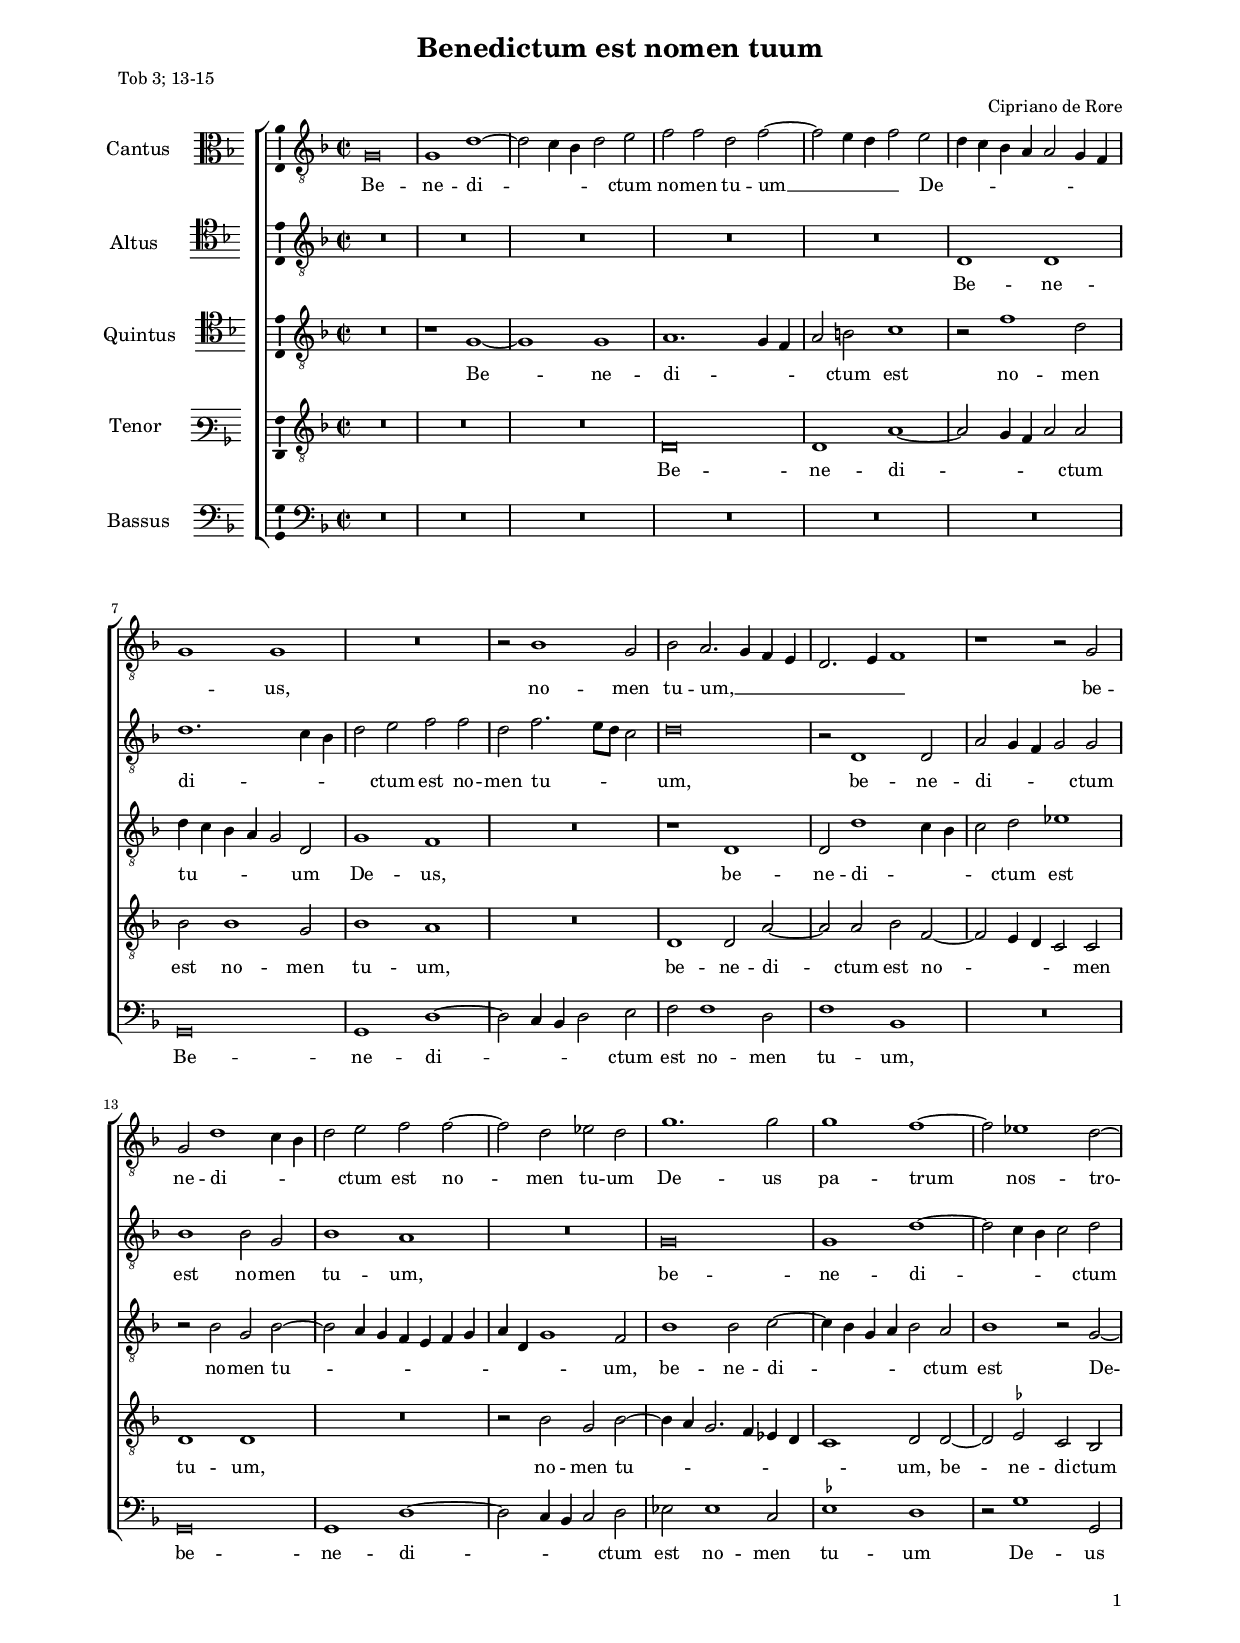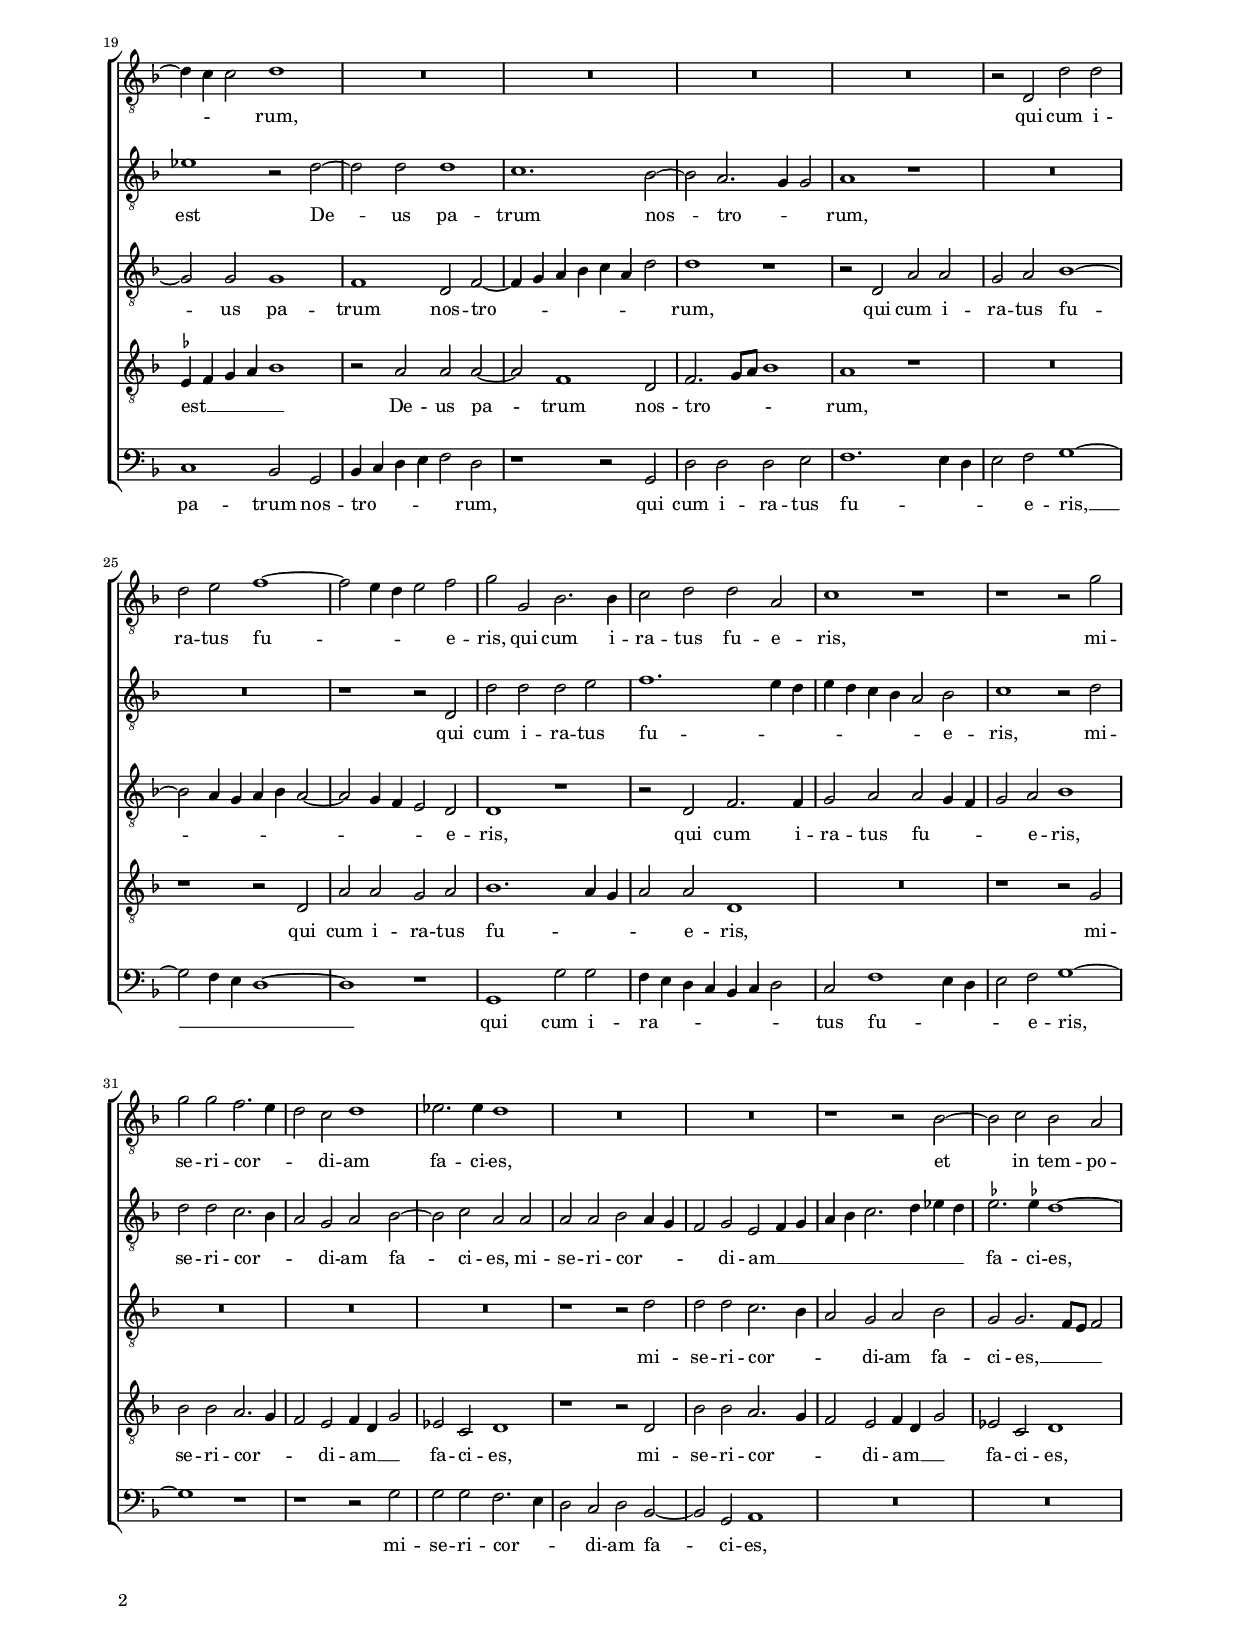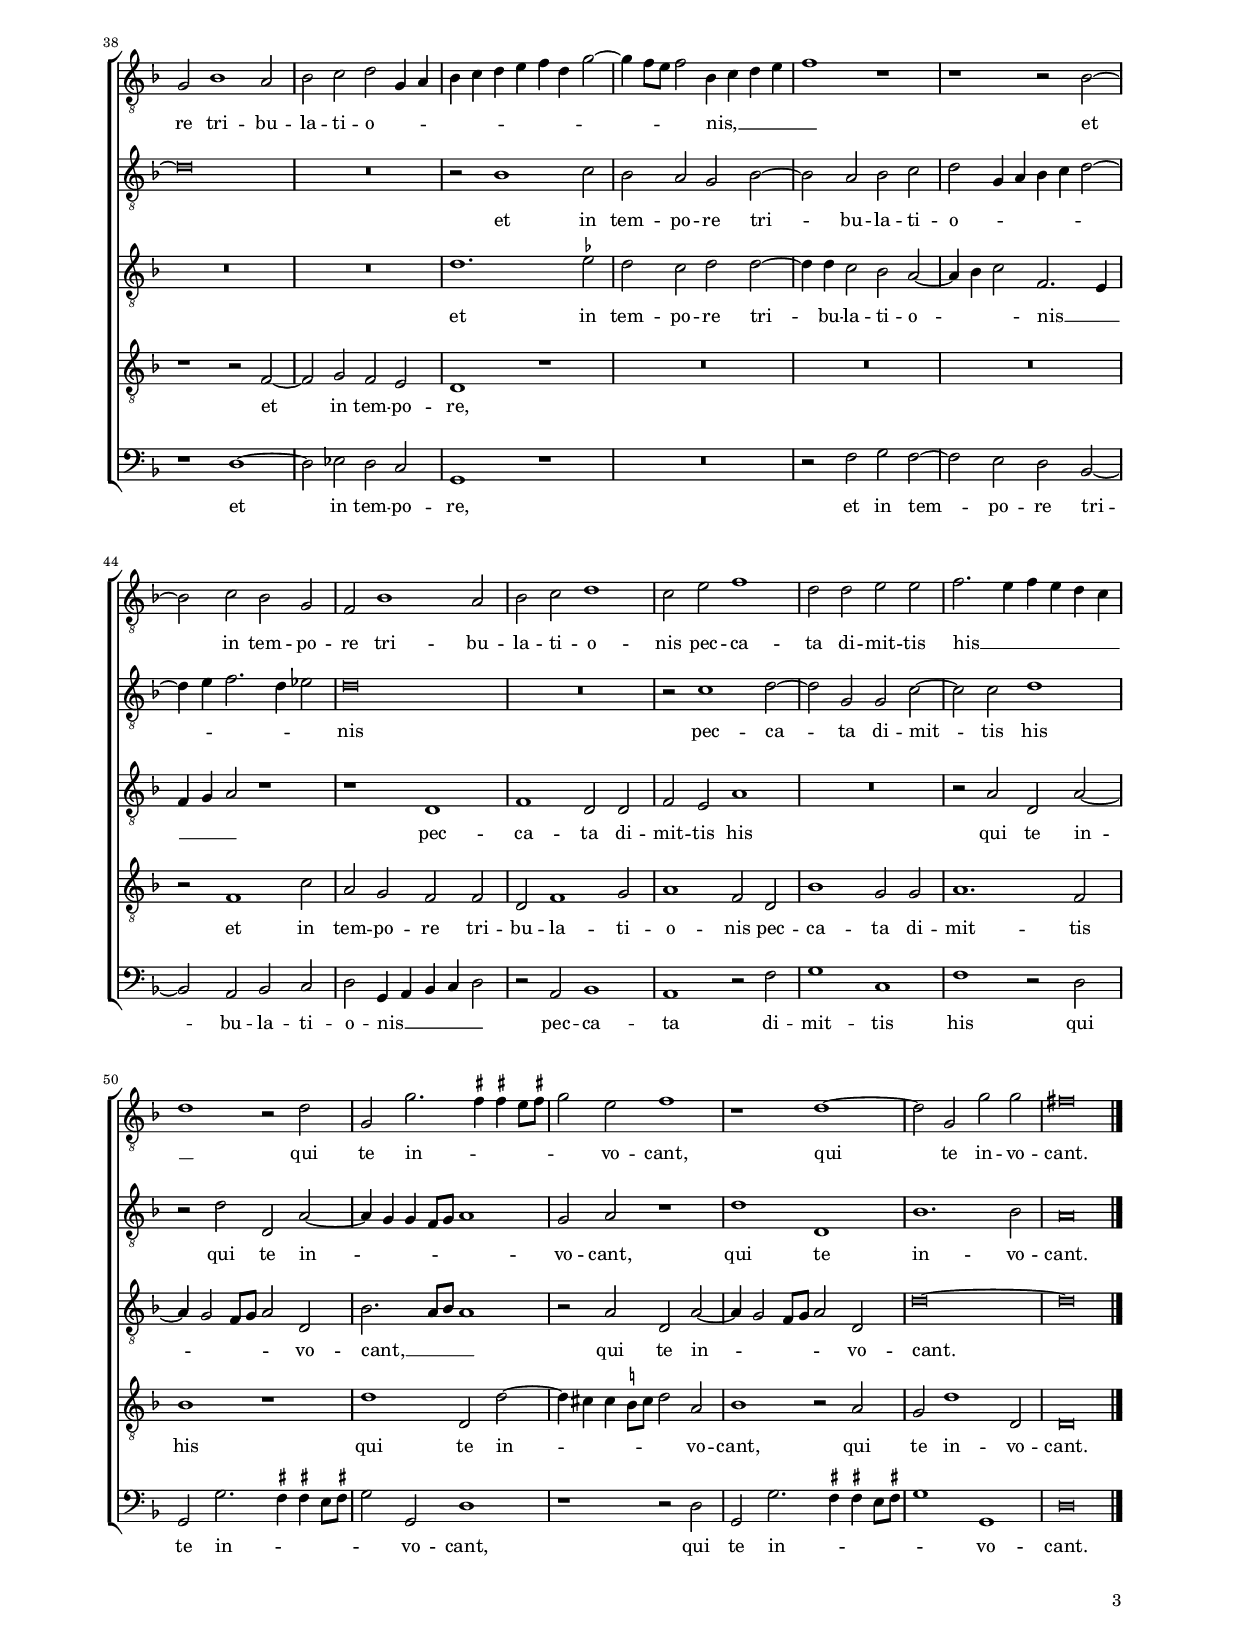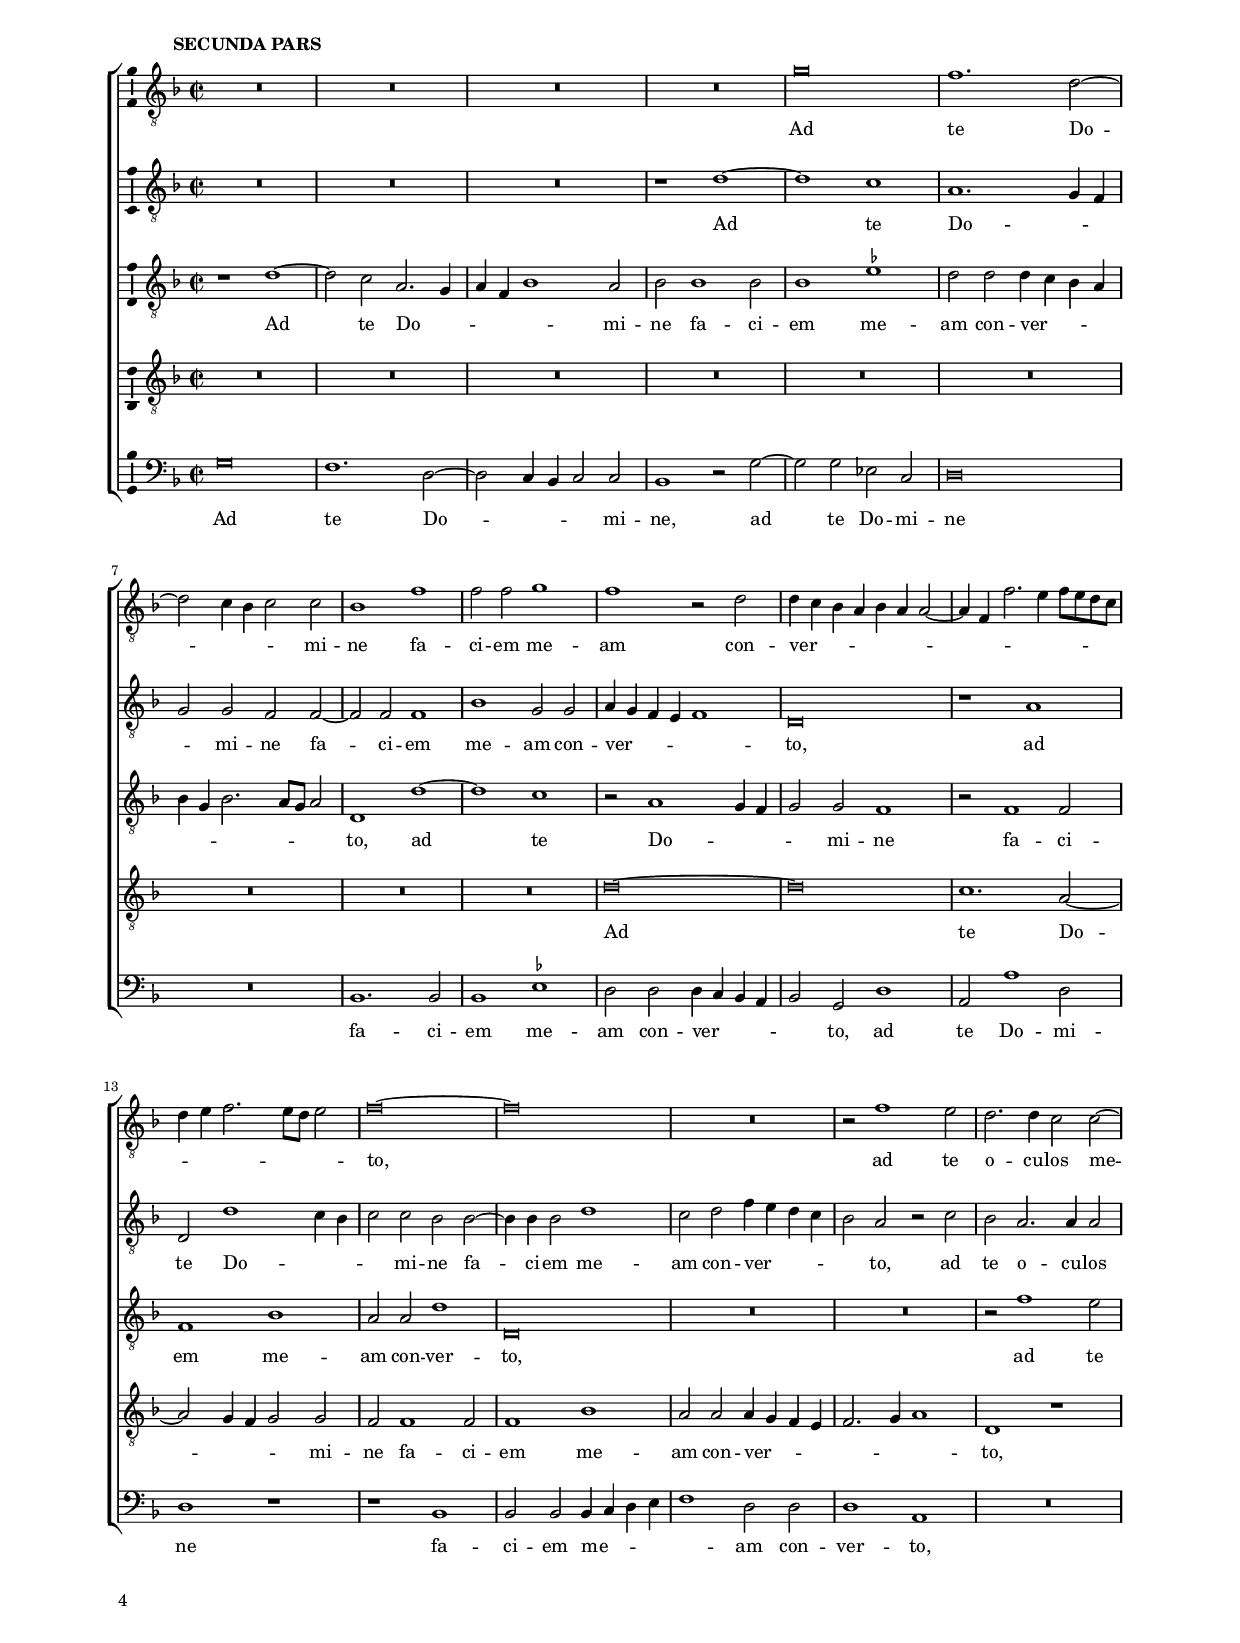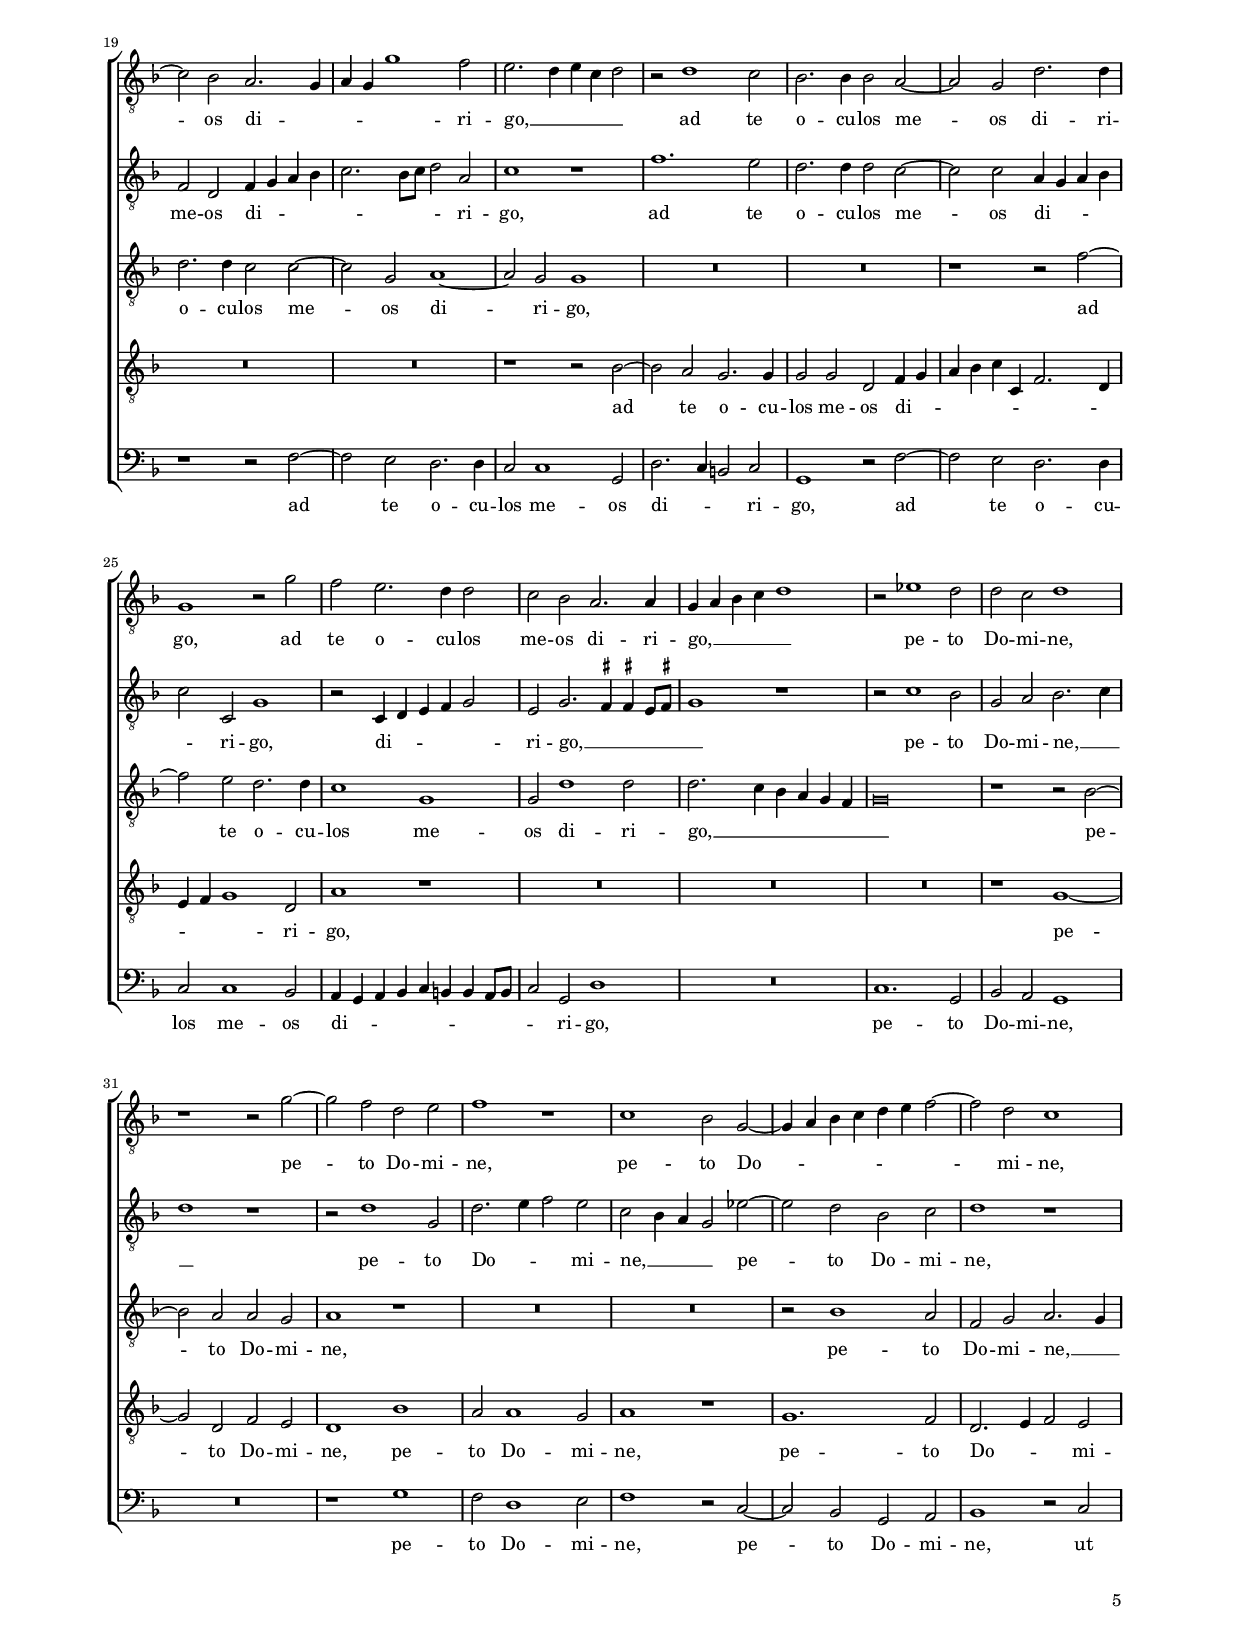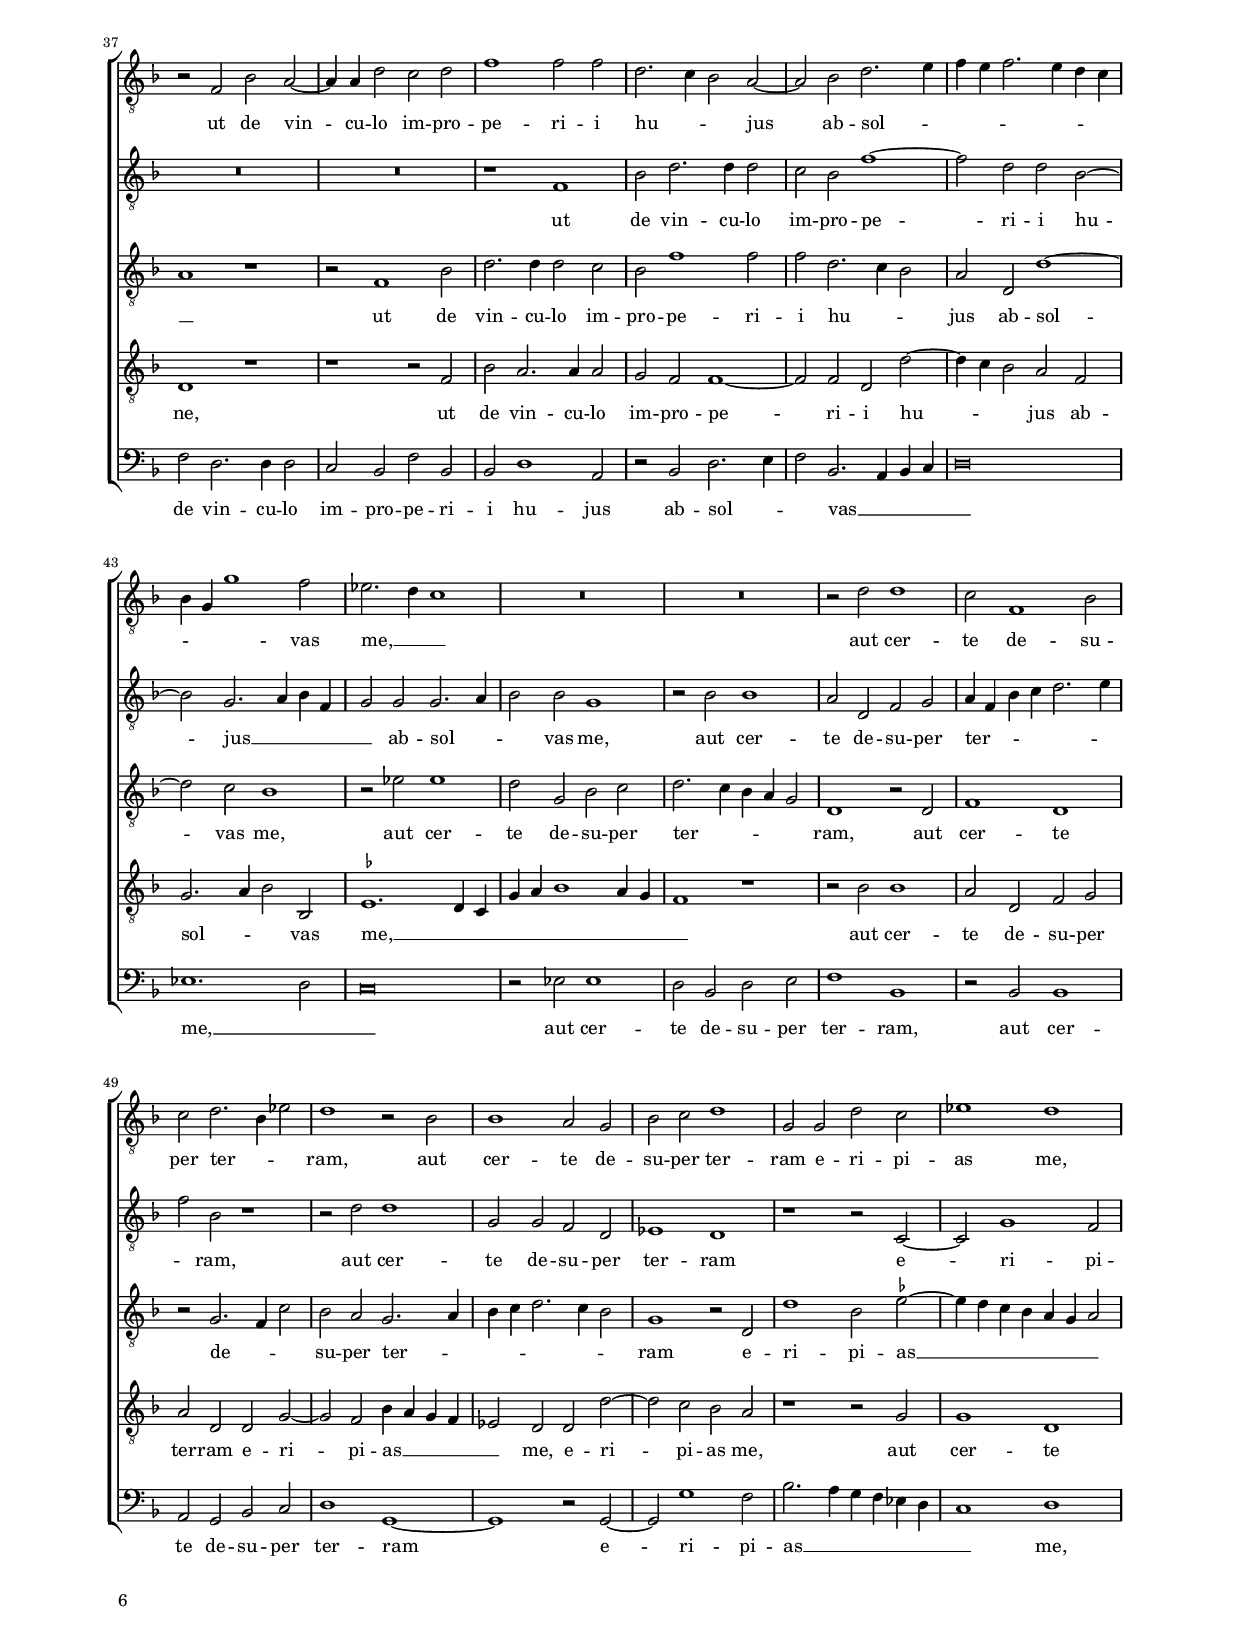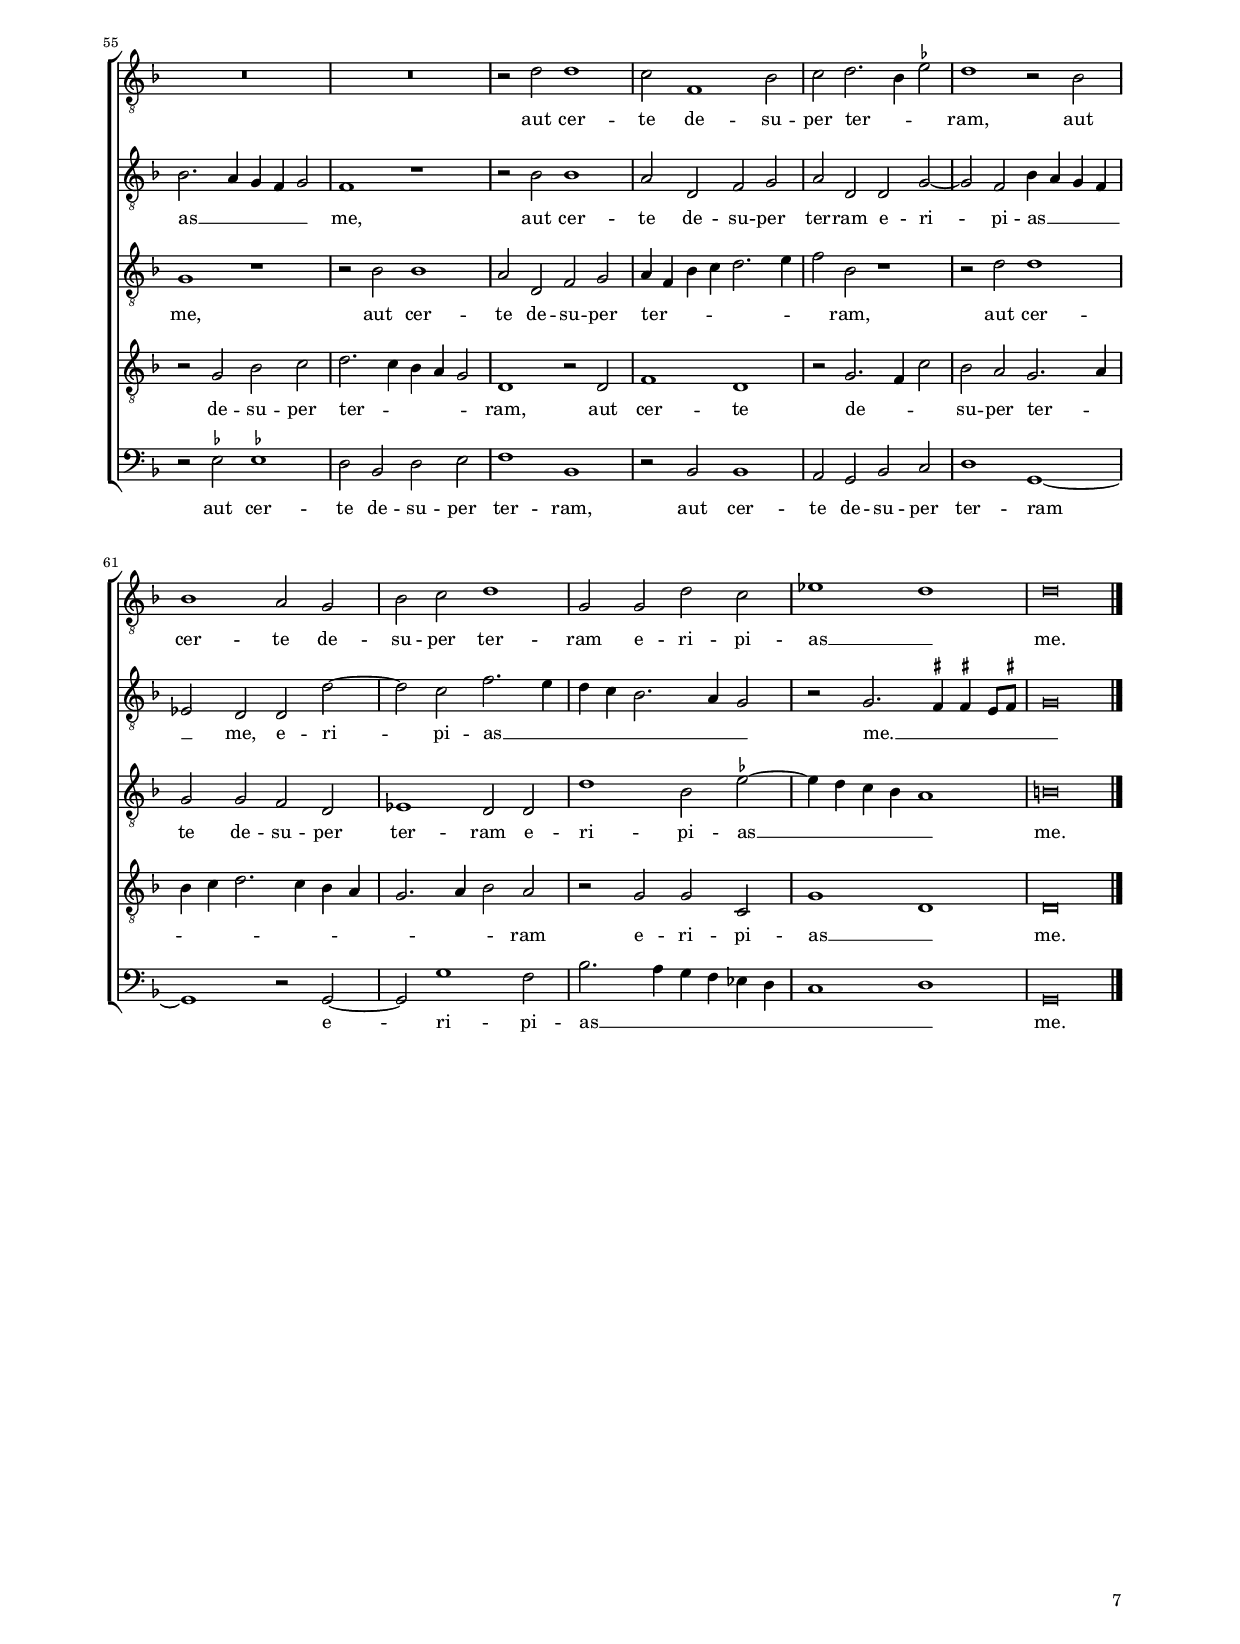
\header
{
  title="Benedictum est nomen tuum"
  composer=\markup { \column { \transparent "x" "Cipriano de Rore" } }
  poet="Tob 3; 13-15"
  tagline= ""
}

\version "2.24.1"
\language deutsch
#(set-global-staff-size 15)
% #(set-default-paper-size "letter")
#(ly:set-option 'point-and-click #f)

	
	ficta = { \once \set suggestAccidentals = ##t }
	
	forget = #(define-music-function (music) (ly:music?) #{
		\accidentalStyle forget
		$music
		\accidentalStyle default
		#})
	
  

\paper
	{
	top-margin = 1.8 \cm
	bottom-margin = 1.2 \cm
	left-margin = 2 \cm
	right-margin = 2 \cm
	ragged-bottom = ##f
	ragged-last-bottom = ##t
	print-page-number = ##f
	score-system-spacing = #'((basic-distance . 16) (minimum-distance . 14) (padding . 5) (strechability . 150))
	system-system-spacing = #'((basic-distance . 16) (minimum-distance . 14) (padding . 5) (strechability . 150))
	oddFooterMarkup=\markup   \fill-line { "" \fromproperty #'page:page-number-string }
	evenFooterMarkup=\markup  \fill-line { \fromproperty #'page:page-number-string "" }
	last-bottom-spacing = #'((basic-distance . 12) (minimum-distance . 7) (padding . 4))
%	systems-per-page = 3
%	page-count = 6
%	min-systems-per-page = 3
	}

global = {
    % \set Staff.autoBeaming = ##f
	\key f \major
	\time 2/2 \set Score.measureLength = #(ly:make-moment 2/1)
	\set Score.tempoHideNote = ##t
	\tempo 2 = 90
	\skip 1*2*55 \bar "|."
	}
	

incipitcantus = \markup { \score {
	{
	\set Staff.instrumentName = \markup { \fontsize #1 "Cantus" }
	\key f \major
	\clef alto
	s4 \bar ""
	}
	\layout  {
	raggedright = ##t
	indent = 1.8 \cm
	line-width = 2.5 \cm
	\context { \Staff \remove Time_signature_engraver }
	\override Staff.Clef.Y-extent = #'(0 . 0)
	}} \hspace #1 }
      
      
incipitaltus = \markup { \score {
	{
	\set Staff.instrumentName = \markup { \fontsize #1 "Altus" }
	\key f \major
	\clef tenor
	s4 \bar ""
	}
	\layout  {
	raggedright = ##t
	indent = 1.8 \cm
	line-width = 2.5 \cm
	\context { \Staff \remove Time_signature_engraver }
	\override Staff.Clef.Y-extent = #'(0 . 0)
	}} \hspace #1 }

      
incipitquintus = \markup { \score {
	{
	\set Staff.instrumentName = \markup { \fontsize #1 "Quintus" }
	\key f \major
	\clef tenor
	s4 \bar ""
	}
	\layout  {
	raggedright = ##t
	indent = 1.8 \cm
	line-width = 2.5 \cm
	\context { \Staff \remove Time_signature_engraver }
	\override Staff.Clef.Y-extent = #'(0 . 0)
	}} \hspace #1 }


incipittenor = \markup { \score {
	{
	\set Staff.instrumentName = \markup { \fontsize #1 "Tenor" }
	\key f \major
	\clef varbaritone
	s4 \bar ""
	}
	\layout  {
	raggedright = ##t
	indent = 1.8 \cm
	line-width = 2.5 \cm
	\context { \Staff \remove Time_signature_engraver }
	\override Staff.Clef.Y-extent = #'(0 . 0)
	}} \hspace #1 }
      
     
      
incipitbassus = \markup { \score {
	{
	\set Staff.instrumentName = \markup { \fontsize #1 "Bassus" }
	\key f \major
	\clef bass
	s4 \bar ""
	}
	\layout  {
	raggedright = ##t
	indent = 1.8 \cm
	line-width = 2.5 \cm
	\context { \Staff \remove Time_signature_engraver }
	\override Staff.Clef.Y-extent = #'(0 . 0)
	}} \hspace #1 }


cantus =  \relative c'
	{
	g\breve
	g1 d'~
	d2 c4 b d2 e
	f2 f d f~
%5
	f2 e4 d f2 e |
	d4 c b a a2 g4 f
	g1 g
	R\breve
	r2 b1 g2
%10
	b2 a2. g4 f e |
	d2. e4 f1
	r1 r2 g
	g2 d'1 c4 b
	d2 e f f~
%15
	f2 d es d |
	g1. g2
	g1 f~
	f2 es1 d2~
	d4 c c2 d1
%20
	R\breve |
	R\breve
	R\breve
	R\breve
	r2 d, d' d
%25
	d2 e f1~ |
	f2 e4 d e2 f
	g2 g, b2. b4
	c2 d d a
	c1 r
%30
	r1 r2 g' |
	g2 g f2. e4
	d2 c d1
	es2. es4 d1
	R\breve
%35
	R\breve |
	r1 r2 b~
	b2 c b a
	g2 b1 a2
	b2 c d g,4 a
%40
	b4 c d e f d g2~ |
	g4 f8 e f2 b,4 c d e
	f1 r
	r1 r2 b,~
	b2 c b g
%45
	f2 b1 a2 |
	b2 c d1
	c2 e f1
	d2 d e e
	f2. e4 f e d c
%50
	d1 r2 d |
	g,2 g'2. \ficta fis4 \ficta fis! e8 \ficta fis!
	g2 e f1
	r1 d~
	d2 g, g' g
%55
	fis\breve |
	}


altus =  \relative c'
	{
	R\breve
	R\breve
	R\breve
	R\breve
%5
	R\breve |
	d,1 d
	d'1. c4 b
	d2 e f f
	d2 f2. e8 d c2
%10
	d\breve |
	r2 d,1 d2
	a'2 g4 f g2 g
	b1 b2 g
	b1 a
%15
	R\breve |
	g\breve
	g1 d'~
	d2 c4 b c2 d
	es1 r2 d~
%20
	d2 d d1 |
	c1. b2~
	b2 a2. g4 g2
	a1 r
	R\breve
%25
	R\breve |
	r1 r2 d,
	d'2 d d e
	f1. e4 d
	e4 d c b a2 b
%30
	c1 r2 d |
	d2 d c2. b4
	a2 g a b~
	b2 c a a
	a2 a b a4 g
%35
	f2 g e f4 g |
	a4 b c2. d4 es d
	\ficta es2. \ficta es!4 d1~
	d\breve
	R\breve
%40
	r2 b1 c2 |
	b2 a g b~
	b2 a b c
	d2 g,4 a b c d2~
	d4 e f2. d4 es2
%45
	d\breve |
	R\breve
	r2 c1 d2~
	d2 g, g c~
	c2 c d1
%50
	r2 d d, a'~ |
	a4 g g f8 g a1
	g2 a r1
	d1 d,
	b'1. b2
%55
	a\breve |
	}


quintus =  \relative c'
	{
	R\breve
	r1 g~
	g1 g
	a1. g4 f
%5
	a2 h c1 |
	r2 f1 d2
	d4 c b a g2 d
	g1 f
	R\breve
%10
	r1 d |
	d2 d'1 c4 b
	c2 d es1
	r2 b g b~
	b2 a4 g f4 e f g
%15
	a4 d, g1 f2 |
	b1 b2 c~
	c4 b g a b2 a
	b1 r2 g~
	g2 g g1
%20
	f1 d2 f~ |
	f4 g a b c a d2
	d1 r
	r2 d, a' a
	g2 a b1~
%25
	b2 a4 g a b a2~ |
	a2 g4 f e2 d
	d1 r
	r2 d f2. f4
	g2 a a g4 f
%30
	g2 a b1 |
	R\breve
	R\breve
	R\breve
	r1 r2 d
%35
	d2 d c2. b4 |
	a2 g a b
	g2 g2. f8 e f2
	R\breve
	R\breve
%40
	d'1. \ficta es2 |
	d2 c d d~
	d4 d c2 b a~
	a4 b c2 f,2. e4
	f4 g a2 r1
%45
	r1 d, |
	f1 d2 d
	f2 e a1
	R\breve
	r2 a d, a'~
%50
	a4 g2 f8 g a2 d, |
	b'2. a8 b a1
	r2 a d, a'~
	a4 g2 f8 g a2 d,
	d'\breve~
%55
	d\breve |
	}


tenor  =  \relative c
	{
	R\breve
	R\breve
	R\breve
	d\breve
%5
	d1 a'~ |
	a2 g4 f a2 a
	b2 b1 g2
	b1 a
	R\breve
%10
	d,1 d2 a'~ |
	a2 a b f~
	f2 e4 d c2 c
	d1 d
	R\breve
%15
	r2 b' g b~ |
	b4 a g2. f4 es d
	c1 d2 d~
	d2 \ficta es c b
	\ficta es4 f g a b1
%20
	r2 a a a~ |
	a2 f1 d2
	f2. g8 a b1
	a1 r
	R\breve
%25
	r1 r2 d, |
	a'2 a g a
	b1. a4 g
	a2 a d,1
	R\breve
%30
	r1 r2 g |
	b2 b a2. g4
	f2 e f4 d g2
	es2 c d1
	r1 r2 d
%35
	b'2 b a2. g4 |
	f2 e f4 d g2
	es2 c d1
	r1 r2 f~
	f2 g f e
%40
	d1 r |
	R\breve
	R\breve
	R\breve
	r2 f1 c'2
%45
	a2 g f f |
	d2 f1 g2
	a1 f2 d
	b'1 g2 g
	a1. f2
%50
	b1 r |
	d1 d,2 d'~
	d4 cis cis \ficta h8 cis d2 a
	b1 r2 a
	g2 d'1 d,2
%55
	d\breve |
	}


bassus  =  \relative c
	{
	R\breve
	R\breve
	R\breve
	R\breve
%5
	R\breve |
	R\breve
	g\breve
	g1 d'~
	d2 c4 b d2 e
%10
	f2 f1 d2 |
	f1 b,
	R\breve
	g\breve
	g1 d'~
%15
	d2 c4 b c2 d |
	es2 es1 c2
	\ficta es1 d
	r2 g1 g,2
	c1 b2 g
%20
	b4 c d e f2 d |
	r1 r2 g,
	d'2 d d e
	f1. e4 d
	e2 f g1~
%25
	g2 f4 e d1~ |
	d1 r
	g,1 g'2 g
	f4 e d c b c d2
	c2 f1 e4 d
%30
	e2 f g1~ |
	g1 r
	r1 r2 g
	g2 g f2. e4
	d2 c d b~
%35
	b2 g a1 |
	R\breve
	R\breve
	r1 d~
	d2 es d c
%40
	g1 r |
	R\breve
	r2 f' g f~
	f2 e d b~
	b2 a b c
%45
	d2 g,4 a b c d2 |
	r2 a b1
	a1 r2 f'
	g1 c,
	f1 r2 d
%50
	g,2 g'2. \ficta fis4 \ficta fis! e8 \ficta fis! |
	g2 g, d'1
	r1 r2 d
	g,2 g'2. \ficta fis4 \ficta fis! e8 \ficta fis!
	g1 g,
%55
	d'\breve |
	}


lyricscantus = \lyricmode {
    Be -- ne -- di -- _ _ _ ctum no -- men tu -- um __ _ _ _ De -- _ _ _ _ _ _ _ _ us,
    no -- men tu -- um, __ _ _ _ _ _ _
    be -- ne -- di -- _ _ _ ctum est no -- men tu -- um    
    De -- us pa -- trum nos -- tro -- _ _ rum,
    qui cum i -- ra -- tus fu -- _ _ _ e -- ris,
    qui cum i -- ra -- tus fu -- e -- ris,
    mi -- se -- ri -- cor -- _ _ di -- am fa -- ci -- es,    
    et in tem -- po -- re tri -- bu -- la -- ti -- o -- _ _ _ _ _ _ _ _ _ _ _ _ nis, __ _ _ _ _
    et in tem -- po -- re tri -- bu -- la -- ti -- o -- nis
    pec -- ca -- ta di -- mit -- tis his __ _ _ _ _ _ _ qui te in -- _ _ _ _ _ vo -- cant,
    qui te in -- vo -- cant.
	}


lyricsaltus = \lyricmode {
    Be -- ne -- di -- _ _ _ ctum est no -- men tu -- _ _ _ um,
    be -- ne -- di -- _ _ _ ctum est no -- men tu -- um,
    be -- ne -- di -- _ _ _ ctum est    
    De -- us pa -- trum nos -- tro -- _ _ rum,
    qui cum i -- ra -- tus fu -- _ _ _ _ _ _ _ e -- ris,
    mi -- se -- ri -- cor -- _ _ di -- am fa -- ci -- es,
    mi -- se -- ri -- cor -- _ _ _ di -- am __ _ _ _ _ _ _ _ _ fa -- ci -- es,
    et in tem -- po -- re tri -- bu -- la -- ti -- o -- _ _ _ _ _ _ _ _ _ nis
    pec -- ca -- ta di -- mit -- tis his qui te in -- _ _ _ _ _ vo -- cant,
    qui te in -- vo -- cant.
	}


lyricsquintus = \lyricmode {
    Be -- ne -- di -- _ _ _ ctum est no -- men tu -- _ _ _ _ um De -- us,
    be -- ne -- di -- _ _ _ ctum est no -- men tu -- _ _ _ _ _ _ _ _ _ um,
    be -- ne -- di -- _ _ _ _ ctum est 
    De -- us pa -- trum nos -- tro -- _ _ _ _ _ _ rum,    
    qui cum i -- ra -- tus fu -- _ _ _ _ _ _ _ _ e -- ris,
    qui cum i -- ra -- tus fu -- _ _ _ e -- ris,
    mi -- se -- ri -- cor -- _ _ di -- am fa -- ci -- es, __ _ _ _
    et in tem -- po -- re tri -- bu -- la -- ti -- o -- _ _ nis __ _ _ _ _
    pec -- ca -- ta di -- mit -- tis his qui te in -- _ _ _ _ vo -- cant, __ _ _ _
    qui te in -- _ _ _ _ vo -- cant.
	}


lyricstenor = \lyricmode {
    Be -- ne -- di -- _ _ _ ctum est no -- men tu -- um,
    be -- ne -- di -- ctum est no -- _ _ _ men tu -- um,
    no -- men tu -- _ _ _ _ _ _ um,
    be -- ne -- di -- ctum est __ _ _ _ _
    De -- us pa -- trum nos -- tro -- _ _ _ rum,
    qui cum i -- ra -- tus fu -- _ _ _ e -- ris,
    mi -- se -- ri -- cor -- _ _ di -- am __ _ _ fa -- ci -- es,
    mi -- se -- ri -- cor -- _ _ di -- am __ _ _ fa -- ci -- es,
    et in tem -- po -- re,
    et in tem -- po -- re tri -- bu -- la -- ti -- o -- nis
    pec -- ca -- ta di -- mit -- tis his qui te in -- _ _ _ _ _ vo -- cant,
    qui te in -- vo -- cant.
	}


lyricsbassus = \lyricmode {
    Be -- ne -- di -- _ _ _ ctum est no -- men tu -- um,
    be -- ne -- di -- _ _ _ ctum est no -- men tu -- um
    De -- us pa -- trum nos -- tro -- _ _ _ _ rum,
    qui cum i -- ra -- tus fu -- _ _ _ e -- ris, __ _ _ _
    qui cum i -- ra -- _ _ _ _ _ _ tus fu -- _ _ _ e -- ris,
    mi -- se -- ri -- cor -- _ _ di -- am fa -- ci -- es,    
    et in tem -- po -- re,
    et in tem -- po -- re tri -- bu -- la -- ti -- o -- nis __ _ _ _ _
    pec -- ca -- ta di -- mit -- tis his qui te in -- _ _ _ _ _ vo -- cant,
    qui te in -- _ _ _ _ _ vo -- cant.
	}


\score
{  
	\transpose c c {
	\new ChoirStaff \with { \override StaffGrouper.staff-staff-spacing.basic-distance = #12 }
	<<

	\new Staff << \global
	\new Voice="v1" {
		\set Staff.instrumentName=\incipitcantus
		\set Staff.midiInstrument = "reed organ"
		\clef "G_8"
		\cantus }
	\new Lyrics \lyricsto "v1" {\lyricscantus }
	>>


	\new Staff << \global
	\new Voice="v2" {
		\set Staff.instrumentName=\incipitaltus
		\set Staff.midiInstrument = "reed organ"
		\clef "G_8"
		\altus}
	\new Lyrics \lyricsto "v2" {\lyricsaltus }
	>>


	\new Staff << \global
	\new Voice="v5" {
		\set Staff.instrumentName=\incipitquintus
		\set Staff.midiInstrument = "reed organ"
		\clef "G_8"
		\quintus}
	\new Lyrics \lyricsto "v5" {\lyricsquintus }
	>>
    

	\new Staff << \global
	\new Voice="v3" {
		\set Staff.instrumentName=\incipittenor
		\set Staff.midiInstrument = "reed organ"
		\clef "G_8"
		\tenor }
	\new Lyrics \lyricsto "v3" {\lyricstenor }
	>>


	\new Staff << \global
	\new Voice="v4" {
		\set Staff.instrumentName=\incipitbassus
		\set Staff.midiInstrument = "reed organ"
		\clef bass
		\bassus }
	\new Lyrics \lyricsto "v4" {\lyricsbassus}
	>>

	>>
	} % transpose

	\layout
	{
	indent = 2.5 \cm
	\context { \Staff \override TimeSignature.break-visibility = #end-of-line-invisible }
	\context { \Lyrics \override VerticalAxisGroup.nonstaff-relatedstaff-spacing.padding = #1.4 }
%	\context { \Lyrics \override LyricText.font-size = #1 }
	\context { \Staff \consists Ambitus_engraver }
	\context { \Score \override BarNumber.padding = #2 }
	\context { \Voice \override NoteHead.style = #'baroque }
	}


\midi
	{
	}

}

%%%%%%%%%%%%%%%%%%%%  SECUNDA PARS %%%%%%%%%%%%%%%%%%%%


global = {
	\key f \major
	\time 2/2 \set Score.measureLength = #(ly:make-moment 2/1)
	\set Score.tempoHideNote = ##t
	\tempo 2 = 90
	\skip 1*2*65 \bar "|."
	}


cantus  =  \relative c'
	{
	R\breve
	R\breve
	R\breve
	R\breve
%5
	g'\breve |
	f1. d2~
	d2 c4 b c2 c
	b1 f'
	f2 f g1
%10
	f1 r2 d |
	d4 c b a b a a2~
	a4 f f'2. e4 f8 e d c
	d4 e f2. e8 d e2
	f\breve~
%15
	f\breve |
	R\breve
	r2 f1 e2
	d2. d4 c2 c~
	c2 b a2. g4
%20
	a4 g g'1 f2 |
	e2. d4 e c d2
	r2 d1 c2
	b2. b4 b2 a~
	a2 g d'2. d4
%25
	g,1 r2 g' |
	f2 e2. d4 d2
	c2 b a2. a4
	g4 a b c d1
	r2 es1 d2
%30
	d2 c d1 |
	r1 r2 g~
	g2 f d e
	f1 r
	c1 b2 g~
%35
	g4 a b c d e f2~ |
	f2 d c1
	r2 f, b a~
	a4 a d2 c d
	f1 f2 f
%40
	d2. c4 b2 a~ |
	a2 b d2. e4
	f4 e f2. e4 d c
	b4 g g'1 f2
	es2. d4 c1
%45
	R\breve |
	R\breve
	r2 d d1
	c2 f,1 b2
	c2 d2. b4 es2
%50
	d1 r2 b |
	b1 a2 g
	b2 c d1
	g,2 g d' c
	es1 d
%55
	R\breve |
	R\breve
	r2 d d1
	c2 f,1 b2
	c2 d2. b4 \ficta es2
%60
	d1 r2 b |
	b1 a2 g
	b2 c d1
	g,2 g d' c
	es1 d
%65
	d\breve |
	}


altus  =  \relative c'
	{
	R\breve
	R\breve
	R\breve
	r1 d~
%5
	d1 c |
	a1. g4 f
	g2 g f f~
	f2 f f1
	b1 g2 g
%10
	a4 g f e f1 |
	d\breve
	r1 a'
	d,2 d'1 c4 b
	c2 c b b~
%15
	b4 b b2 d1 |
	c2 d f4 e d c
	b2 a r c
	b2 a2. a4 a2
	f2 d f4 g a b
%20
	c2. b8 c d2 a |
	c1 r
	f1. e2
	d2. d4 d2 c~
	c2 c a4 g a b
%25
	c2 c, g'1 |
	r2 c,4 d e f g2
	e2 g2. \ficta fis4 \ficta fis! e8 \ficta fis!
	g1 r
	r2 c1 b2
%30
	g2 a b2. c4 |
	d1 r
	r2 d1 g,2
	d'2. e4 f2 e
	c2 b4 a g2 es'~
%35
	es2 d b c  |
	d1 r
	R\breve
	R\breve
	r1 f,
%40
	b2 d2. d4 d2 |
	c2 b f'1~
	f2 d d b~
	b2 g2. a4 b f
	g2 g g2. a4
%45
	b2 b g1 |
	r2 b b1
	a2 d, f g
	a4 f b c d2. e4
	f2 b, r1
%50
	r2 d d1 |
	g,2 g f d
	es1 d
	r1 r2 c~
	c2 g'1 f2
%55
	b2. a4 g4 f g2 |
	f1 r
	r2 b b1
	a2 d, f g
	a2 d, d g~
%60
	g2 f b4 a g f |
	es2 d d d'~
	d2 c f2. e4
	d4 c b2. a4 g2
	r2 g2. \ficta fis4 \ficta fis! e8 \ficta fis!
%65
	g\breve |
	}


quintus  =  \relative c'
	{
	r1 d~
	d2 c a2. g4
	a4 f b1 a2
	b2 b1 b2
%5
	b1 \ficta es |
	d2 d d4 c b a
	b4 g b2. a8 g a2
	d,1 d'~
	d1 c
%10
	r2 a1 g4 f |
	g2 g f1
	r2 f1 f2
	f1 b
	a2 a d1
%15
	d,\breve |
	R\breve
	R\breve
	r2 f'1 e2
	d2. d4 c2 c~
%20
	c2 g a1~ |
	a2 g g1
	R\breve
	R\breve
	r1 r2 f'~
%25
	f2 e d2. d4 |
	c1 g
	g2 d'1 d2
	d2. c4 b a g f
	g\breve
%30
	r1 r2 b~ |
	b2 a a g
	a1 r
	R\breve
	R\breve
%35
	r2 b1 a2 |
	f2 g a2. g4
	a1 r
	r2 f1 b2
	d2. d4 d2 c
%40
	b2 f'1 f2 |
	f2 d2. c4 b2
	a2 d, d'1~
	d2 c b1
	r2 es es1
%45
	d2 g, b c |
	d2. c4 b a g2
	d1 r2 d
	f1 d
	r2 g2. f4 c'2
%50
	b2 a g2. a4 |
	b4 c d2. c4 b2
	g1 r2 d
	d'1 b2 \ficta es~
	\ficta es4 d c b a g a2
%55
	g1 r |
	r2 b b1
	a2 d, f g
	a4 f b c d2. e4
	f2 b, r1
%60
	r2 d d1 |
	g,2 g f d
	es1 d2 d
	d'1 b2 \ficta es~
	\ficta es4 d c b a1
%65
	h\breve |     
	}


tenor  =  \relative c
	{
	R\breve
	R\breve
	R\breve
	R\breve
%5
	R\breve |
	R\breve
	R\breve
	R\breve
	R\breve
%10
	d'\breve~ |
	d\breve
	c1. a2~
	a2 g4 f g2 g
	f2 f1 f2
%15
	f1 b |
	a2 a a4 g f e
	f2. g4 a1
	d,1 r
	R\breve
%20
	R\breve |
	r1 r2 b'~
	b2 a g2. g4
	g2 g d f4 g
	a4 b c c, f2. d4
%25
	e4 f g1 d2 |
	a'1 r
	R\breve
	R\breve
	R\breve
%30
	r1 g~ |
	g2 d f e
	d1 b'
	a2 a1 g2
	a1 r
%35
	g1. f2 |
	d2. e4 f2 e
	d1 r
	r1 r2 f
	b2 a2. a4 a2
%40
	g2 f f1~ |
	f2 f d d'~
	d4 c b2 a f
	g2. a4 b2 b,
	\ficta es1. d4 c
%45
	g'4 a b1 a4 g |
	f1 r
	r2 b b1
	a2 d, f g
	a2 d, d g~
%50
	g2 f b4 a g f |
	es2 d d d'~
	d2 c b a
	r1 r2 g
	g1 d
%55
	r2 g b c |
	d2. c4 b a g2
	d1 r2 d
	f1 d
	r2 g2. f4 c'2
%60
	b2 a g2. a4 |
	b4 c d2. c4 b a
	g2. a4 b2 a
	r2 g g c,
	g'1 d
%65
	d\breve |
	}


bassus  =  \relative c
	{
	g'\breve
	f1. d2~
	d2 c4 b c2 c
	b1 r2 g'~
%5
	g2 g es c |
	d\breve
	R\breve
	b1. b2
	b1 \ficta es
%10
	d2 d d4 c b a |
	b2 g d'1
	a2 a'1 d,2
	d1 r
	r1 b
%15
	b2 b b4 c d e |
	f1 d2 d
	d1 a
	R\breve
	r1 r2 f'~
%20
	f2 e d2. d4 |
	c2 c1 g2
	d'2. c4 h2 c
	g1 r2 f'~
	f2 e d2. d4
%25
	c2 c1 b2 |
	a4 g a b c h h a8 h
	c2 g d'1
	R\breve
	c1. g2
%30
	b2 a g1 |
	R\breve
	r1 g'
	f2 d1 e2
	f1 r2 c~
%35
	c2 b g a |
	b1 r2 c
	f2 d2. d4 d2
	c2 b f' b,
	b2 d1 a2
%40
	r2 b d2. e4 |
	f2 b,2. a4 b c
	d\breve
	es1. d2
	c\breve
%45
	r2 es es1 |
	d2 b d e
	f1 b,
	r2 b b1
	a2 g b c
%50
	d1 g,~ |
	g1 r2 g~
	g2 g'1 f2
	b2. a4 g f es d
	c1 d
%55
	r2 \ficta es \ficta es!1 |
	d2 b d e
	f1 b,
	r2 b b1
	a2 g b c
%60
	d1 g,~ |
	g1 r2 g~
	g2 g'1 f2
	b2. a4 g f es d
	c1 d
%65
	g,\breve |
	}


lyricscantus = \lyricmode {
    Ad te Do -- _ _ _ mi -- ne fa -- ci -- em me -- am con -- ver -- _ _ _ _ _ _ _ _ _ _ _ _ _ _ _ _ _ _ _ to,    
    ad te o -- cu -- los me -- os di -- _ _ _ _ ri -- go, __ _ _ _ _
    ad te o -- cu -- los me -- os di -- ri -- go,
    ad te o -- cu -- los me -- os di -- ri -- go, __ _ _ _ _
    pe -- to Do -- mi -- ne,
    pe -- to Do -- mi -- ne,
    pe -- to Do -- _ _ _ _ _ _ mi -- ne,
    ut de vin -- cu -- lo im -- pro -- pe -- ri -- i hu -- _ _ jus ab -- sol -- _ _ _ _ _ _ _ _ _ _ vas me, __ _ _
    aut cer -- te de -- su -- per ter -- _ _ ram,
    aut cer -- te de -- su -- per ter -- ram e -- ri -- pi -- as me,
    aut cer -- te de -- su -- per ter -- _ _ ram,
    aut cer -- te de -- su -- per ter -- ram e -- ri -- pi -- as __ _ me.
	}


lyricsaltus = \lyricmode {
    Ad te Do -- _ _ _ mi -- ne fa -- ci -- em me -- am con -- ver -- _ _ _ _ to,
    ad te Do -- _ _ _ mi -- ne fa -- ci -- em me -- am con -- ver -- _ _ _ _ to,
    ad te o -- cu -- los me -- os di -- _ _ _ _ _ _ _ ri -- go,
    ad te o -- cu -- los me -- os di -- _ _ _ _ ri -- go,
    di -- _ _ _ _ ri -- go, __ _ _ _ _ _
    pe -- to Do -- mi -- ne, __ _ _
    pe -- to Do -- _ _ mi -- ne, __ _ _ _
    pe -- to Do -- mi -- ne,
    ut de vin -- cu -- lo im -- pro -- pe -- ri -- i hu -- jus __ _ _ _ _ ab -- sol -- _ _ vas me,
    aut cer -- te de -- su -- per ter -- _ _ _ _ _ _ ram,
    aut cer -- te de -- su -- per ter -- ram e -- ri -- pi -- as __ _ _ _ _ me,
    aut cer -- te de -- su -- per ter -- ram e -- ri -- pi -- as __ _ _ _ _ me,
    e -- ri -- pi -- as __ _ _ _ _ _ _ me. __ _ _ _ _ _
	}


lyricsquintus = \lyricmode {
    Ad te Do -- _ _ _ _ mi -- ne fa -- ci -- em me -- am con -- ver -- _ _ _ _ _ _ _ _ _ to,
    ad te Do -- _ _ _ mi -- ne fa -- ci -- em me -- am con -- ver -- to,    
    ad te o -- cu -- los me -- os di -- ri -- go,
    ad te o -- cu -- los me -- os di -- ri -- go, __ _ _ _ _ _ _
    pe -- to Do -- mi -- ne,    
    pe -- to Do -- mi -- ne, __ _ _
    ut de vin -- cu -- lo im -- pro -- pe -- ri -- i hu -- _ _ jus ab -- sol -- vas me,
    aut cer -- te de -- su -- per ter -- _ _ _ _ ram,
    aut cer -- te de -- _ _ su -- per ter -- _ _ _ _ _ _ ram e -- ri -- pi -- as __ _ _ _ _ _ _ me,
    aut cer -- te de -- su -- per ter -- _ _ _ _ _ _ ram,
    aut cer -- te de -- su -- per ter -- ram e -- ri -- pi -- as __ _ _ _ _ me.
	}


lyricstenor = \lyricmode {
    Ad te Do -- _ _ _ mi -- ne fa -- ci -- em me -- am con -- ver -- _ _ _ _ _ _ to,
    ad te o -- cu -- los me -- os di -- _ _ _ _ _ _ _ _ _ _ ri -- go,
    pe -- to Do -- mi -- ne,
    pe -- to Do -- mi -- ne,
    pe -- to Do -- _ _ mi -- ne,
    ut de vin -- cu -- lo im -- pro -- pe -- ri -- i hu -- _ _ jus ab -- sol -- _ _ vas me, __ _ _ _ _ _ _ _ _
    aut cer -- te de -- su -- per ter -- ram e -- ri -- pi -- as __ _ _ _ _ me,
    e -- ri -- pi -- as me,
    aut cer -- te de -- su -- per ter -- _ _ _ _ ram,
    aut cer -- te de -- _ _ su -- per ter -- _ _ _ _ _ _ _ _ _ _ ram e -- ri -- pi -- as __ _ me.
	}


lyricsbassus = \lyricmode {
    Ad te Do -- _ _ _ mi -- ne,
    ad te Do -- mi -- ne fa -- ci -- em me -- am con -- ver -- _ _ _ _ to,
    ad te Do -- mi -- ne fa -- ci -- em me -- _ _ _ _ am con -- ver -- to,
    ad te o -- cu -- los me -- os di -- _ _ ri -- go,
    ad te o -- cu -- los me -- os di -- _ _ _ _ _ _ _ _ _ ri -- go,
    pe -- to Do -- mi -- ne,
    pe -- to Do -- mi -- ne,
    pe -- to Do -- mi -- ne,
    ut de vin -- cu -- lo im -- pro -- pe -- ri -- i hu -- jus ab -- sol -- _ _ vas __ _ _ _ _ me, __ _ _
    aut cer -- te de -- su -- per ter -- ram,
    aut cer -- te de -- su -- per ter -- ram e -- ri -- pi -- as __ _ _ _ _ _ _ me,
    aut cer -- te de -- su -- per ter -- ram,
    aut cer -- te de -- su -- per ter -- ram e -- ri -- pi -- as __ _ _ _ _ _ _ _ me.
	}


\score
	{  
	\transpose c c {
	\new ChoirStaff \with { \override StaffGrouper.staff-staff-spacing.basic-distance = #12 }
	<<

	\new Staff <<\global
	\new Voice="v1" {
	  %\set Staff.instrumentName=Cantus
      %\set Staff.instrumentName=\incipitcantus
		\set Staff.midiInstrument = "reed organ"
		\clef "G_8"
		\cantus }
	\new Lyrics \lyricsto "v1" {\lyricscantus }
	>>


	\new Staff << \global
	\new Voice="v2" {
	  %\set Staff.instrumentName=Altus
      %\set Staff.instrumentName=\incipitaltus
		\set Staff.midiInstrument = "reed organ"
		\clef "G_8"
		\altus}
	\new Lyrics \lyricsto "v2" {\lyricsaltus }
	>>


	\new Staff << \global
	\new Voice="v5" {
	  %\set Staff.instrumentName=Quintus
      %\set Staff.instrumentName=\incipitquintus
		\set Staff.midiInstrument = "reed organ"
		\clef "G_8"
		\quintus}
	\new Lyrics \lyricsto "v5" {\lyricsquintus }
	>>


	\new Staff <<\global
	\new Voice="v3" {
	  %\set Staff.instrumentName=Tenor
      %\set Staff.instrumentName=\incipittenor
		\set Staff.midiInstrument = "reed organ"
		\clef "G_8"
		\tenor }
	\new Lyrics \lyricsto "v3" {\lyricstenor }
	>>


	\new Staff <<\global
	\new Voice="v4" {
	  %\set Staff.instrumentName=Bassus
      %\set Staff.instrumentName=\incipitbassus
		\set Staff.midiInstrument = "reed organ"
		\clef bass
		\bassus }
	\new Lyrics \lyricsto "v4" {\lyricsbassus}
	>>
	
	>>
	} % transpose

	\layout
	{
	indent = 0 \cm
	\context { \Staff \override TimeSignature.break-visibility = #end-of-line-invisible }
	\context { \Lyrics \override VerticalAxisGroup.nonstaff-relatedstaff-spacing.padding = #1.4 }
%	\context { \Lyrics \override LyricText.font-size = #1 }
	\context { \Staff \consists Ambitus_engraver }
	\context { \Score \override BarNumber.padding = #2 }
	\context { \Voice \override NoteHead.style = #'baroque }
	}

	\header { piece = \markup { \raise #2 \hspace # 7 \bold "SECUNDA PARS"} }
%	\header { piece = \markup { \hspace #7 \column { \raise #2  \transparent "x" \bold "SECUNDA PARS"} } }

\midi
	{
	}
	
    }

% EOF
